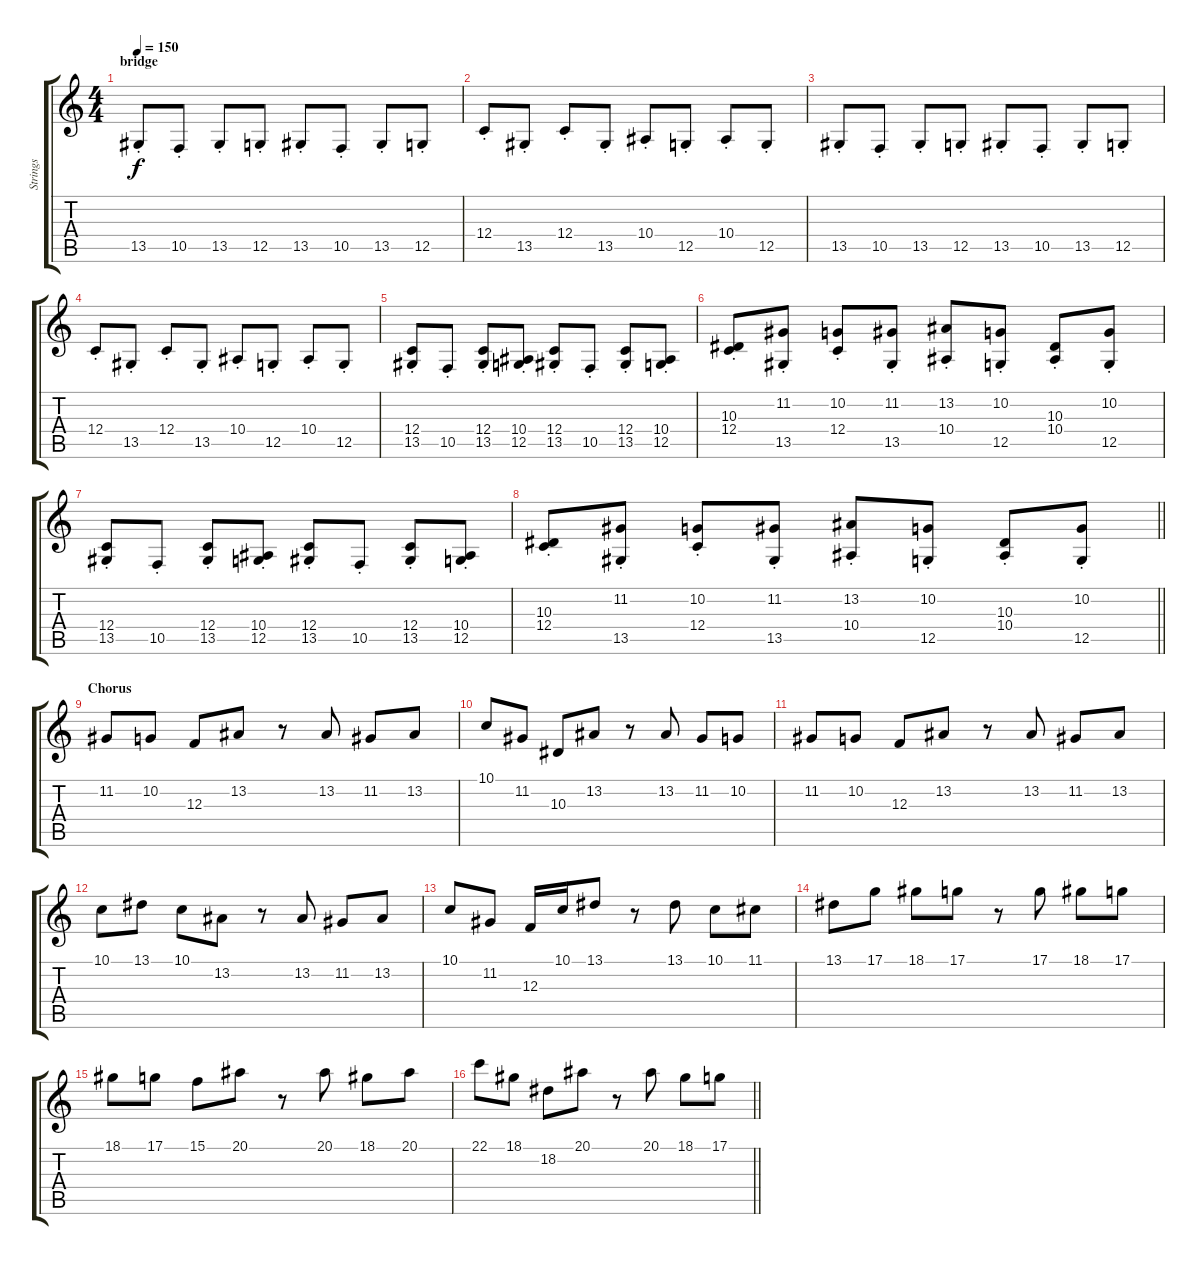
\track ("Strings" "Strings") {instrument stringensemble1}
\staff {score tabs}
\tuning (D4 A3 F3 C3 G2 D2) {hide}
\ts (4 4)
\section ("" "bridge")
\tempo 150
\clef g2
\ks c
13.5{st}.8{dy f} 10.5{st}.8 13.5{st}.8 12.5{st}.8 13.5{st}.8 10.5{st}.8 13.5{st}.8 12.5{st}.8 |
12.4{st}.8 13.5{st}.8 12.4{st}.8 13.5{st}.8 10.4{st}.8 12.5{st}.8 10.4{st}.8 12.5{st}.8 |
13.5{st}.8 10.5{st}.8 13.5{st}.8 12.5{st}.8 13.5{st}.8 10.5{st}.8 13.5{st}.8 12.5{st}.8 |
12.4{st}.8 13.5{st}.8 12.4{st}.8 13.5{st}.8 10.4{st}.8 12.5{st}.8 10.4{st}.8 12.5{st}.8 |
(12.4{st} 13.5{st}).8 10.5{st}.8 (12.4{st} 13.5{st}).8 (10.4{st} 12.5{st}).8 (12.4{st} 13.5{st}).8 10.5{st}.8 (12.4{st} 13.5{st}).8 (10.4{st} 12.5{st}).8 |
(10.3{st} 12.4{st}).8 (11.2{st} 13.5{st}).8 (10.2{st} 12.4{st}).8 (11.2{st} 13.5{st}).8 (13.2{st} 10.4{st}).8 (10.2{st} 12.5{st}).8 (10.3{st} 10.4{st}).8 (10.2{st} 12.5{st}).8 |
(12.4{st} 13.5{st}).8 10.5{st}.8 (12.4{st} 13.5{st}).8 (10.4{st} 12.5{st}).8 (12.4{st} 13.5{st}).8 10.5{st}.8 (12.4{st} 13.5{st}).8 (10.4{st} 12.5{st}).8 |
\barLineRight lightlight
(10.3{st} 12.4{st}).8 (11.2{st} 13.5{st}).8 (10.2{st} 12.4{st}).8 (11.2{st} 13.5{st}).8 (13.2{st} 10.4{st}).8 (10.2{st} 12.5{st}).8 (10.3{st} 10.4{st}).8 (10.2{st} 12.5{st}).8 |
\section ("" "Chorus")
11.2.8 10.2.8 12.3.8 13.2.8 r.8 13.2.8 11.2.8 13.2.8 |
10.1.8 11.2.8 10.3.8 13.2.8 r.8 13.2.8 11.2.8 10.2.8 |
11.2.8 10.2.8 12.3.8 13.2.8 r.8 13.2.8 11.2.8 13.2.8 |
10.1.8 13.1.8 10.1.8 13.2.8 r.8 13.2.8 11.2.8 13.2.8 |
10.1.8 11.2.8 12.3.16 10.1.16 13.1.8 r.8 13.1.8 10.1.8 11.1.8 |
13.1.8 17.1.8 18.1.8 17.1.8 r.8 17.1.8 18.1.8 17.1.8 |
18.1.8 17.1.8 15.1.8 20.1.8 r.8 20.1.8 18.1.8 20.1.8 |
\barLineRight lightlight
22.1.8 18.1.8 18.2.8 20.1.8 r.8 20.1.8 18.1.8 17.1.8
